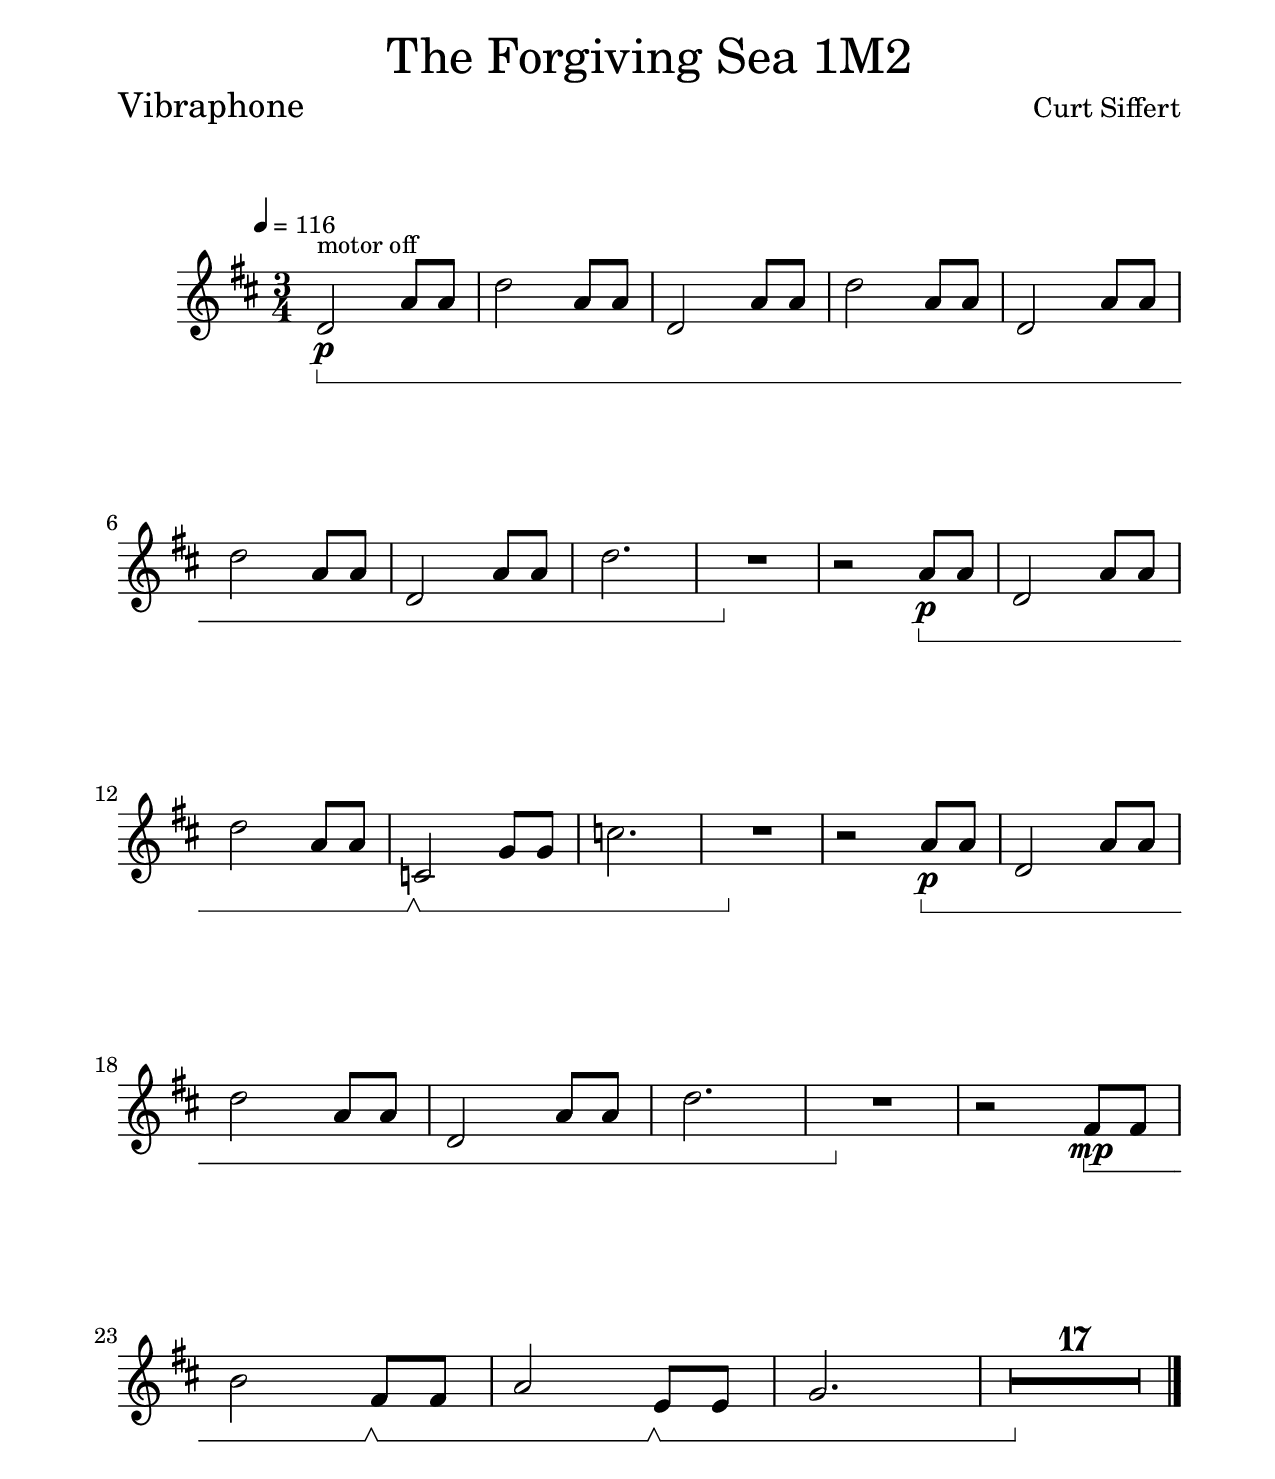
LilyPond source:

\version "2.16.0"
\include "english.ly"
\include "../lib/parts.ily"

\header {
  	instrument = \markup \larger \larger "Vibraphone"
}

\version "2.24.0"
\include "english.ly"

vibraphoneNotes = \relative c'' {

	\time 3/4
	\key d \major
	\set tieWaitForNote = ##t
	\set Staff.pedalSustainStyle = #'bracket


	d,2\p\sustainOn^\markup{\smaller "motor off"} a'8 a |
	d2 a8 a |
	d,2 a'8 a |
	d2 a8 a |
	d,2 a'8 a |
	
	\tag #'part { \break }
	
	d2 a8 a |
	d,2 a'8 a |
	d2. |
	
	R2.\sustainOff
	
	r2 a8\p\sustainOn a |
	d,2 a'8 a |
	
	\tag #'part { \break }
	
	d2 a8 a |
	c,2\sustainOff\sustainOn g'8 g |
	c2. |
	
	R2.\sustainOff
	
	r2 a8\p\sustainOn a |
	d,2 a'8 a |
	
	\tag #'part { \break }

	d2 a8 a |
	d,2 a'8 a |
	d2. |
	
	R2.\sustainOff
	
	r2 fs,8\mp\sustainOn fs |
	
	\tag #'part { \break }

	b2 fs8\sustainOff\sustainOn fs |
	a2 e8\sustainOff\sustainOn e |
	g2.
	
	R2.*17\sustainOff
	
	\bar "|."
		
}


<<
	\new Staff \relative c'' { 
		\everyPartScore
		\keepWithTag #'part \vibraphoneNotes	
	}	
>>